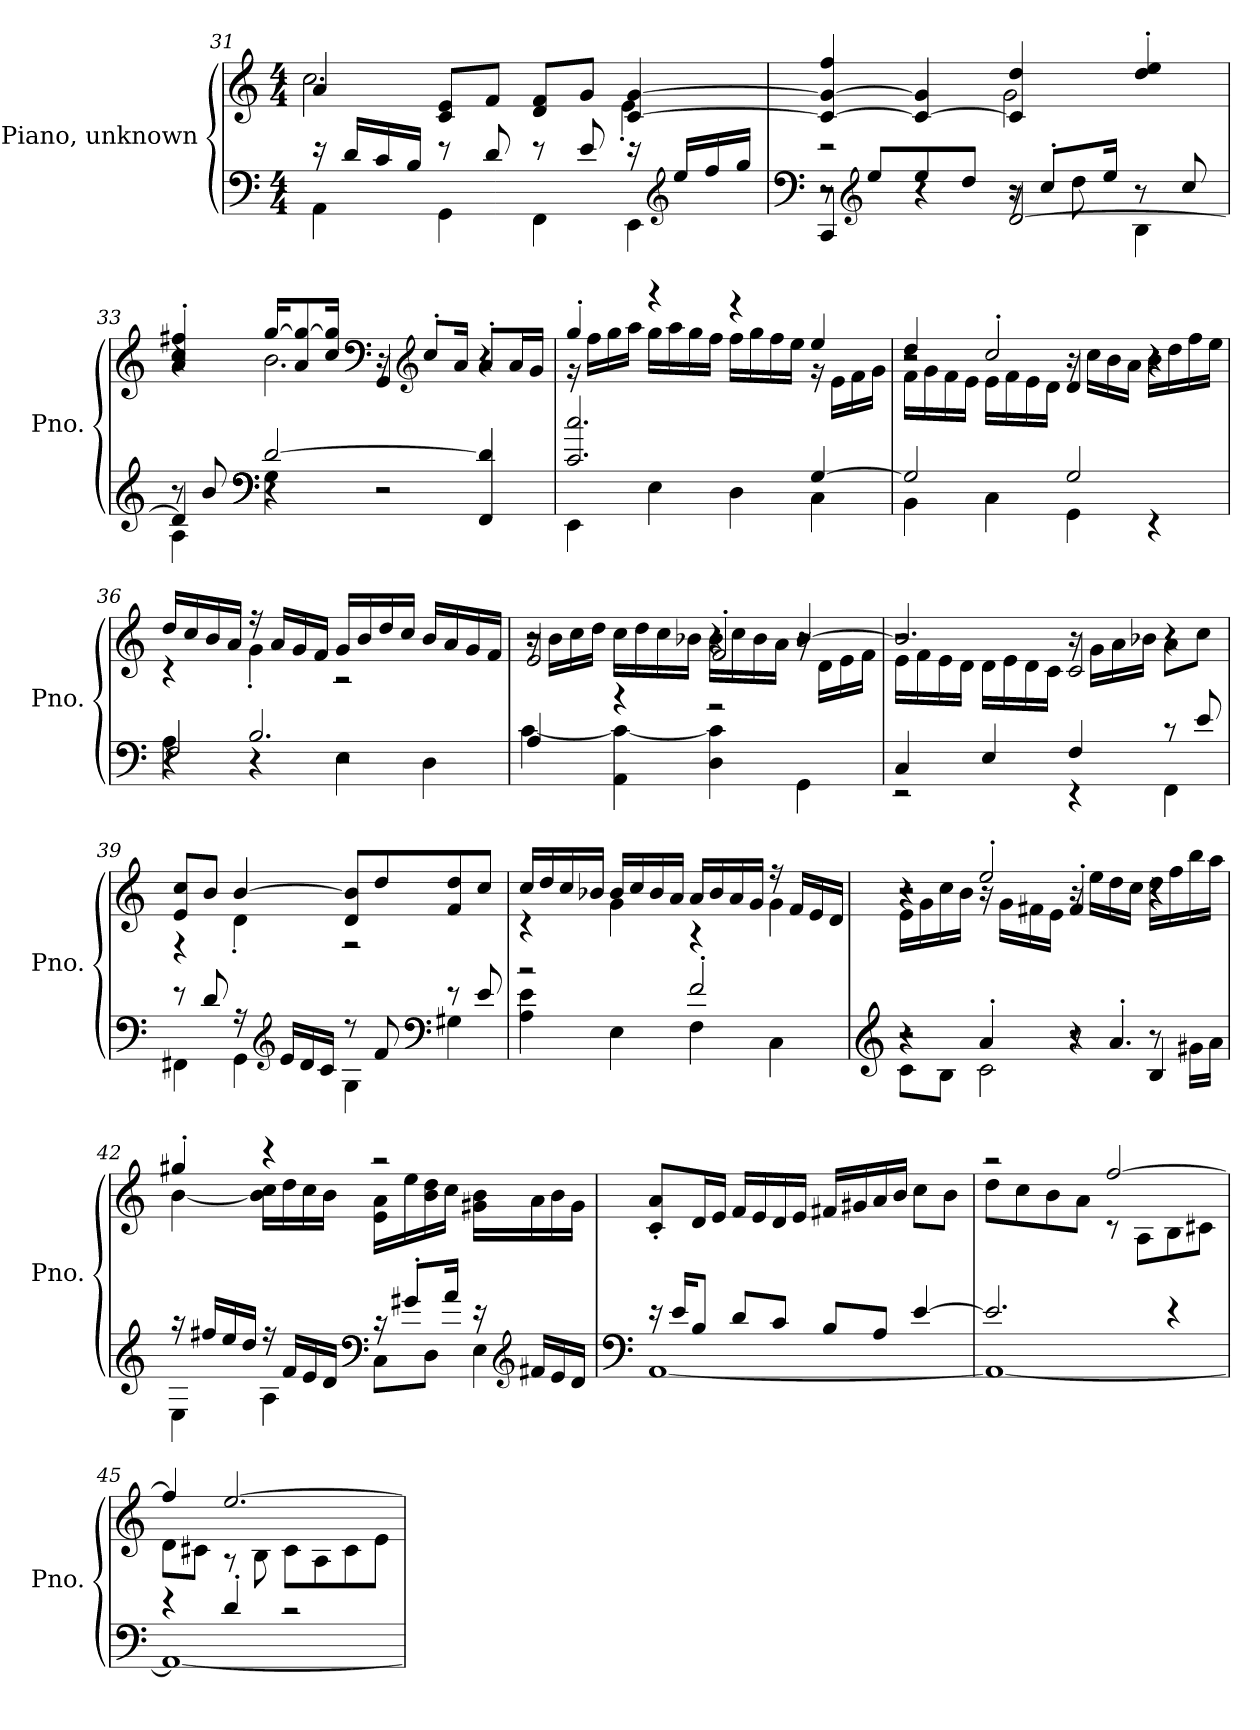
**kern	**kern
*part1	*part1
*staff2	*staff1
*I"Piano, unknown	*
*I'Pno.	*
*clefF4	*clefG2
*k[]	*k[]
*M4/4	*M4/4
=31	=31
*^	*^
16r	4AA\	4a/	2.cc\
16d/LL	.	.	.
16c/	.	.	.
16B/JJ	.	.	.
8r	4GG\	8c/ 8e/L	.
8d/	.	8f/J	.
8r	4FF\	8d/ 8f/L	.
8e/	.	8g/J	.
16r	4EE\	[4c/ [4g/	4e'\
*clefG2	*	*	*
16ee/LL	.	.	.
16ff/	.	.	.
16gg/JJ	.	.	.
*v	*v	*	*
!!LO:PB:g=z	!!
=32	=32	=32
*clefF4	*	*
*^	*	*
*	*^	*	*
8r	2r	4CC/	4c/_ 4g/_ 4ff/	2r
*clefG2	*	*	*	*
8ee/L	.	.	.	.
8ee/	.	4r	4c/_ 4g/]	.
8dd/J	.	.	.	.
16r	8r	[2d/	4c/] 4dd/	2g\
8cc'/L	.	.	.	.
.	8dd\	.	.	.
16ee/Jk	.	.	.	.
8r	4B\	.	4dd/' 4ee/'	.
8cc/	.	.	.	.
=33	=33	=33	=33	=33
*	*	*	*	*^
8r	4A\	4d/]	4a/' 4cc/' 4ff#X/'	4r	2r
8b/	.	.	.	.	.
*clefF4	*	*	*	*	*
[2d/	4G\	4r	[16gg/KL	2.b\	.
.	.	.	8a/ 8gg/_	.	.
.	.	.	16cc/ 16gg/]Jk	.	.
*	*	*	*clefF4	*	*
.	2r	2r	16r	.	4GG/
*	*	*	*clefG2	*	*
.	.	.	8cc'/L	.	.
.	.	.	16a/Jk	.	.
4FF/ 4d/]	.	.	8a'/L	.	4r
.	.	.	16a/L	.	.
.	.	.	16g/JJ	.	.
*	*v	*v	*	*	*
*	*	*	*v	*v
!!LO:LB:g=z
=34	=34	=34	=34
2.c/ 2.cc/	4EE\	4gg'/	16r
.	.	.	16ff\LL
.	.	.	16gg\
.	.	.	16aa\JJ
.	4E\	4r	16gg\LL
.	.	.	16aa\
.	.	.	16gg\
.	.	.	16ff\JJ
.	4D\	4r	16ff\LL
.	.	.	16gg\
.	.	.	16ff\
.	.	.	16ee\JJ
[4G/	4C\	4ee/	16r
.	.	.	16e\LL
.	.	.	16f\
.	.	.	16g\JJ
=35	=35	=35	=35
*	*	*	*^
2G/]	4BB\	4dd/	16f\LL	2r
.	.	.	16g\	.
.	.	.	16f\	.
.	.	.	16e\JJ	.
.	4C\	2cc'/	16e\LL	.
.	.	.	16f\	.
.	.	.	16e\	.
.	.	.	16d\JJ	.
2G/	4GG\	.	16r	4d/
.	.	.	16cc\LL	.
.	.	.	16b\	.
.	.	.	16a\JJ	.
.	4r	4r	16b\LL	4r
.	.	.	16dd\	.
.	.	.	16ff\	.
.	.	.	16ee\JJ	.
*	*	*	*v	*v
!!LO:LB:g=z
=36	=36	=36	=36
*	*^	*	*
4r	4A\	2F/	16dd/LL	4r
.	.	.	16cc/	.
.	.	.	16b/	.
.	.	.	16a/JJ	.
2.B/	4r	.	16r	4g'\
.	.	.	16a/LL	.
.	.	.	16g/	.
.	.	.	16f/JJ	.
.	4E\	2r	16g/LL	2r
.	.	.	16b/	.
.	.	.	16dd/	.
.	.	.	16cc/JJ	.
.	4D\	.	16b/LL	.
.	.	.	16a/	.
.	.	.	16g/	.
.	.	.	16f/JJ	.
*	*v	*v	*	*
=37	=37	=37	=37
*	*	*	*^
4A/	[4c\	2r	16r	2e/
.	.	.	16b\LL	.
.	.	.	16cc\	.
.	.	.	16dd\JJ	.
4r	4AA\ 4c\_	.	16cc\LL	.
.	.	.	16dd\	.
.	.	.	16cc\	.
.	.	.	16b-X\JJ	.
2r	4D\ 4c\]	4r	16b-\LL	2f'/
.	.	.	16cc\	.
.	.	.	16b-\	.
.	.	.	16a\JJ	.
.	4GG\	[4b-/	16r	.
.	.	.	16d\LL	.
.	.	.	16e\	.
.	.	.	16f\JJ	.
!!LO:LB:g=z	!!	!!
=38	=38	=38	=38	=38
4C/	2r	2.b-/]	16e\LL	2r
.	.	.	16f\	.
.	.	.	16e\	.
.	.	.	16d\JJ	.
4E/	.	.	16d\LL	.
.	.	.	16e\	.
.	.	.	16d\	.
.	.	.	16c\JJ	.
4F/	4r	.	16r	2c/
.	.	.	16g\LL	.
.	.	.	16a\	.
.	.	.	16b-X\JJ	.
8r	4FF\	4r	8a\L	.
8e/	.	.	8cc\J	.
*	*	*	*v	*v
=39	=39	=39	=39
8r	4FF#X\	8e/ 8cc/L	4r
8d/	.	8b/J	.
16r	4GG\	[4b/	4d'\
*clefG2	*	*	*
16e/LL	.	.	.
16d/	.	.	.
16c/JJ	.	.	.
8r	4G\	8d/ 8b/]L	2r
8f/	.	8dd/	.
*clefF4	*	*	*
8r	4G#X\	8f/ 8dd/	.
8e/	.	8cc/J	.
!!LO:LB:g=z	!!
=40	=40	=40	=40
2r	4A\ 4e\	16cc/LL	4r
.	.	16dd/	.
.	.	16cc/	.
.	.	16b-X/JJ	.
.	4E\	16b-/LL	4g\
.	.	16cc/	.
.	.	16b-/	.
.	.	16a/JJ	.
2f'/	4F\	16a/LL	4r
.	.	16b-/	.
.	.	16a/	.
.	.	16g/JJ	.
.	4C\	16r	4g\
.	.	16f/LL	.
.	.	16e/	.
.	.	16d/JJ	.
*v	*v	*	*
*	*v	*v
=41	=41
*clefG2	*
*^	*^
*	*^	*	*^
4r	8c\L	2r	4r	16e\LL	2r
.	.	.	.	16g\	.
.	8B\J	.	.	16cc\	.
.	.	.	.	16b\JJ	.
4a'/	2c\	.	2ee'/	16r	.
.	.	.	.	16g\LL	.
.	.	.	.	16f#X\	.
.	.	.	.	16e\JJ	.
8r	.	4r	.	16r	4f#'/
.	.	.	.	16ee\LL	.
4.a'/	.	.	.	16dd\	.
.	.	.	.	16cc\JJ	.
.	8r	4B/	4r	16dd\LL	4r
.	.	.	.	16ff\	.
.	16g#X\LL	.	.	16bb\	.
.	16a\JJ	.	.	16aa\JJ	.
*	*v	*v	*	*	*
*	*	*	*v	*v
!!LO:LB:g=z
=42	=42	=42	=42
16r	4E\	4gg#X'/	[4b\
16ff#X/LL	.	.	.
16ee/	.	.	.
16dd/JJ	.	.	.
16r	4A\	4r	16b\] 16cc\LL
16f/LL	.	.	16dd\
16e/	.	.	16cc\
16d/JJ	.	.	16b\JJ
*clefF4	*	*	*
16r	8C\L	2r	16e\ 16a\LL
8g#X'/L	.	.	16ee\
.	8D\J	.	16b\ 16dd\
16a/Jk	.	.	16cc\JJ
16r	4E\	.	16g#X\ 16b\LL
*clefG2	*	*	*
16f#X/LL	.	.	16a\
16e/	.	.	16b\
16d/JJ	.	.	16g#\JJ
*	*	*v	*v
=43	=43	=43
*clefF4	*	*
16r	[1AA	8c/' 8a/'L
16e/KL	.	.
8B/J	.	16d/L
.	.	16e/JJ
8d/L	.	16f/LL
.	.	16e/
8c/J	.	16d/
.	.	16e/JJ
8B/L	.	16f#X/LL
.	.	16g#X/
8A/J	.	16a/
.	.	16b/JJ
[4e/	.	8cc\L
.	.	8b\J
!!LO:PB:g=z
=44	=44	=44
*	*	*^
2.e/]	1AA_	2r	8dd\L
.	.	.	8cc\
.	.	.	8b\
.	.	.	8a\J
.	.	[2ff/	8r
.	.	.	8A\L
4r	.	.	8B\
.	.	.	8c#X\J
=45	=45	=45	=45
4r	1AA_	4ff/]	8d\L
.	.	.	8c#X\J
4d'/	.	[2.ee/	8r
.	.	.	8B\
2r	.	.	8c#\L
.	.	.	8A\
.	.	.	8c#\
.	.	.	8e\J
*v	*v	*	*
*	*v	*v
=	=
*-	*-
